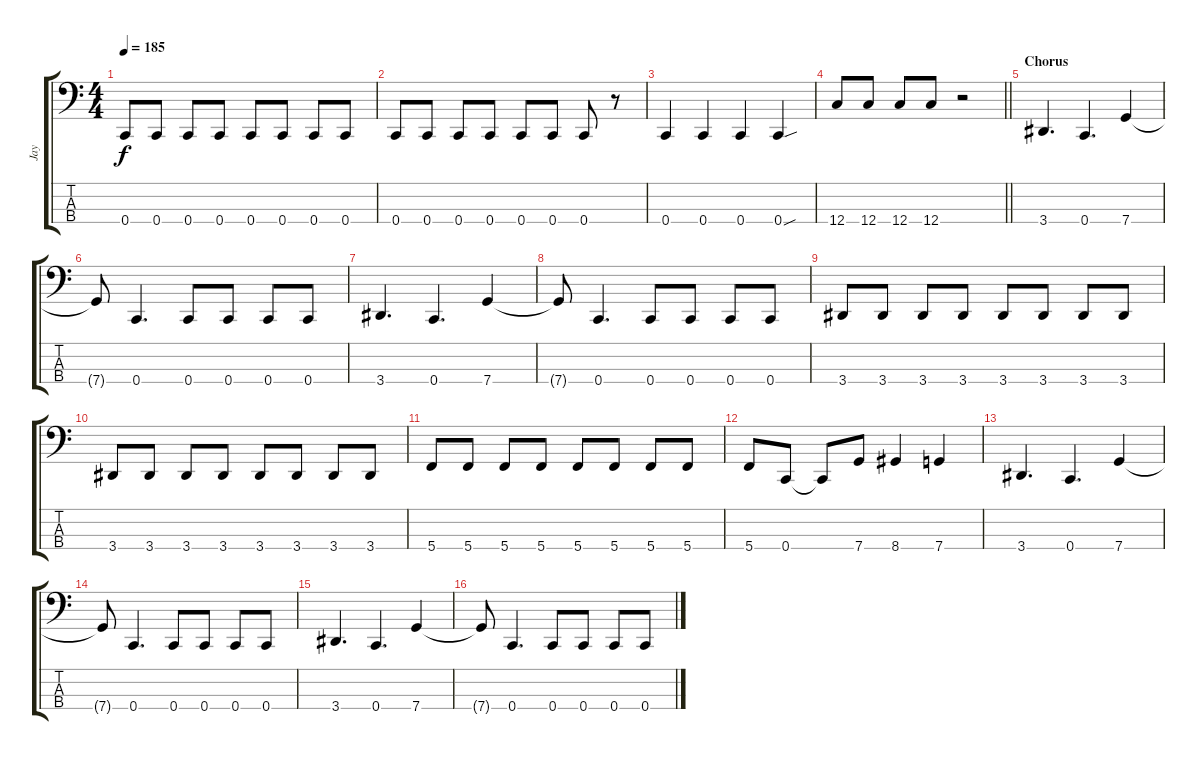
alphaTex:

\track ("Jay" "Jay") {instrument electricbasspick}
\staff {score tabs}
\tuning (F2 C2 G1 C1) {hide}
\ts (4 4)
\tempo 185
\clef f4
\ks c
0.4.8{dy f} 0.4.8 0.4.8 0.4.8 0.4.8 0.4.8 0.4.8 0.4.8 |
0.4.8 0.4.8 0.4.8 0.4.8 0.4.8 0.4.8 0.4.8 r.8 |
0.4.4 0.4.4 0.4.4 0.4{sou}.4 |
\barLineRight lightlight
12.4.8 12.4.8 12.4.8 12.4.8 r.2 |
\section ("" "Chorus")
3.4.4{d} 0.4.4{d} 7.4.4 |
7.4{t}.8 0.4.4{d} 0.4.8 0.4.8 0.4.8 0.4.8 |
3.4.4{d} 0.4.4{d} 7.4.4 |
7.4{t}.8 0.4.4{d} 0.4.8 0.4.8 0.4.8 0.4.8 |
3.4.8 3.4.8 3.4.8 3.4.8 3.4.8 3.4.8 3.4.8 3.4.8 |
3.4.8 3.4.8 3.4.8 3.4.8 3.4.8 3.4.8 3.4.8 3.4.8 |
5.4.8 5.4.8 5.4.8 5.4.8 5.4.8 5.4.8 5.4.8 5.4.8 |
5.4.8 0.4.8 0.4{t}.8 7.4.8 8.4.4 7.4.4 |
3.4.4{d} 0.4.4{d} 7.4.4 |
7.4{t}.8 0.4.4{d} 0.4.8 0.4.8 0.4.8 0.4.8 |
3.4.4{d} 0.4.4{d} 7.4.4 |
7.4{t}.8 0.4.4{d} 0.4.8 0.4.8 0.4.8 0.4.8
